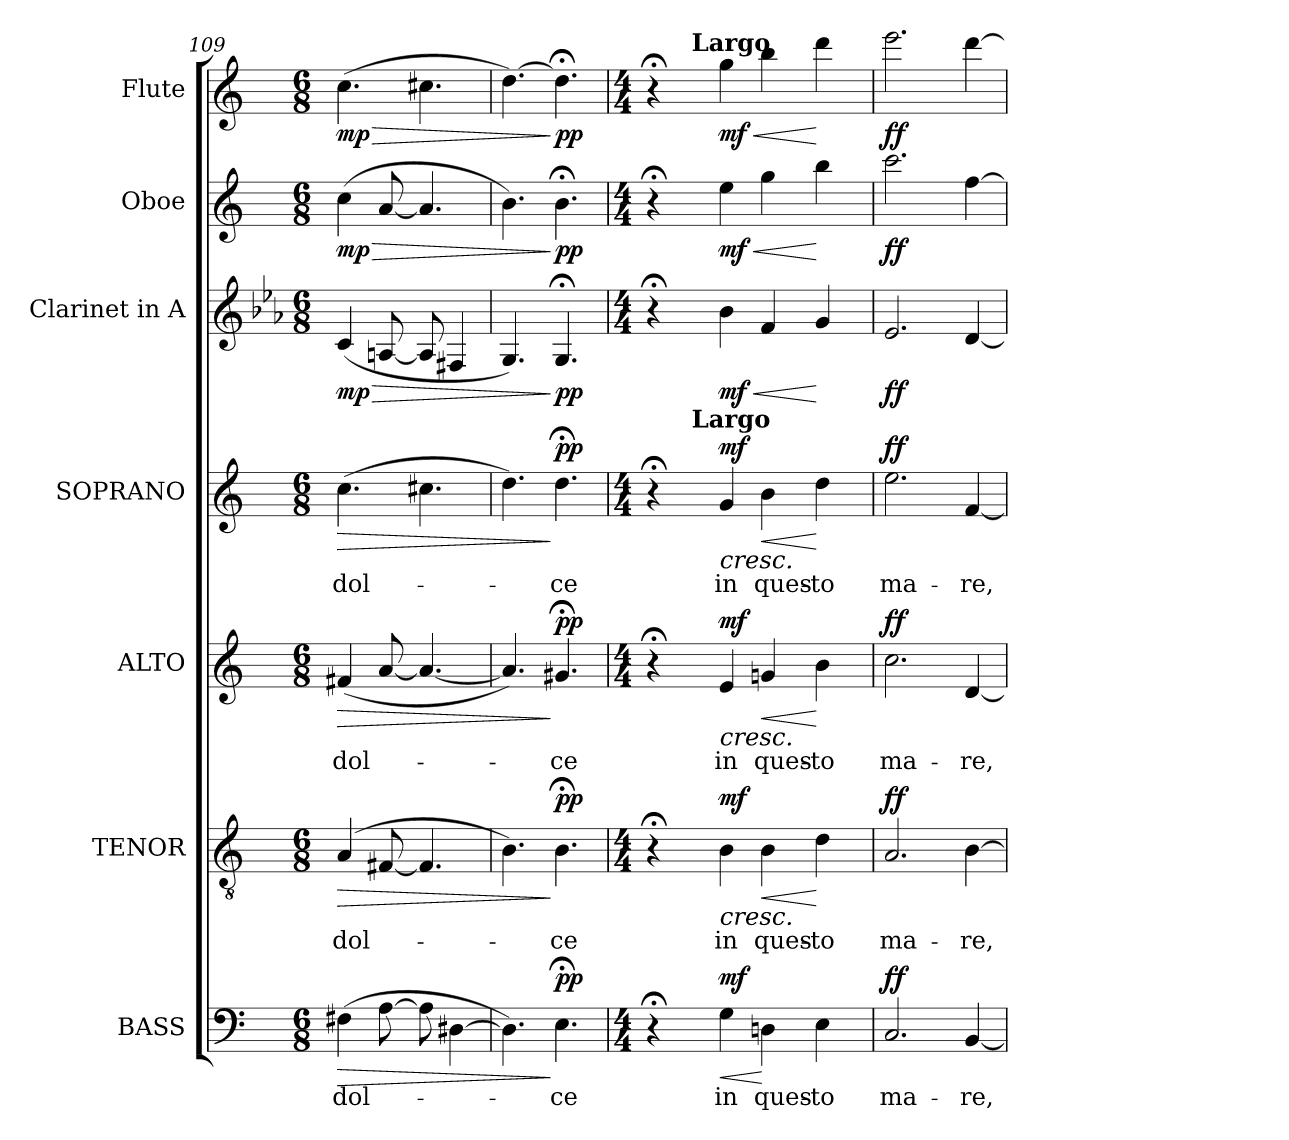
**kern	**text	**dynam	**kern	**text	**dynam	**kern	**text	**dynam	**kern	**text	**dynam	**kern	**dynam	**kern	**dynam	**kern	**dynam
*part7	*part7	*part7	*part6	*part6	*part6	*part5	*part5	*part5	*part4	*part4	*part4	*part3	*part3	*part2	*part2	*part1	*part1
*staff7	*staff7	*staff7	*staff6	*staff6	*staff6	*staff5	*staff5	*staff5	*staff4	*staff4	*staff4	*staff3	*staff3	*staff2	*staff2	*staff1	*staff1
*I"BASS	*	*	*I"TENOR	*	*	*I"ALTO	*	*	*I"SOPRANO	*	*	*I"Clarinet in A	*	*I"Oboe	*	*I"Flute	*
*I'B.	*	*	*I'T.	*	*	*I'A.	*	*	*I'S.	*	*	*I'Cl.	*	*I'Ob.	*	*I'Fl.	*
!!LO:PB:g=z
*clefF4	*	*	*clefGv2	*	*	*clefG2	*	*	*clefG2	*	*	*clefG2	*	*clefG2	*	*clefG2	*
*	*	*	*ITrd7c12	*	*	*	*	*	*	*	*	*ITrd2c3	*	*	*	*	*
*k[]	*	*	*k[]	*	*	*k[]	*	*	*k[]	*	*	*k[]	*	*k[]	*	*k[]	*
*C:	*	*	*C:	*	*	*C:	*	*	*C:	*	*	*C:	*	*C:	*	*C:	*
*M6/8	*	*	*M6/8	*	*	*M6/8	*	*	*M6/8	*	*	*M6/8	*	*M6/8	*	*M6/8	*
=109	=109	=109	=109	=109	=109	=109	=109	=109	=109	=109	=109	=109	=109	=109	=109	=109	=109
!	!LO:LY:b:color=#000000	!LO:HP:b	!	!	!	!	!	!	!	!	!	!	!	!	!	!	!
!	!	!	!	!LO:LY:b:color=#000000	!LO:HP:b	!	!	!	!	!	!	!	!	!	!	!	!
!	!	!	!	!	!	!	!LO:LY:b:color=#000000	!LO:HP:b	!	!	!	!	!	!	!	!	!
!	!	!	!	!	!	!	!	!	!	!LO:LY:b:color=#000000	!LO:HP:b	!	!LO:HP:b	!	!LO:HP:b	!	!LO:HP:b
(4F#Xi\	dol-	>	(4AAi/	dol-	>	(4f#Xi/	dol-	>	(4.cci\	dol-	>	(4Ai/	> mp	(4cci\	> mp	(4.cci\	> mp
[>8Ai\	.	.	[<8FF#Xi/	.	.	[<8ai/	.	.	.	.	.	[<8F#Xi/	.	[<8ai/	.	.	.
8Ai\]	.	.	4.FF#i/]	.	.	4.ai/_<	.	.	4.cc#Xi\	.	.	8F#i/]	.	4.ai/]	.	4.cc#Xi\	.
[>4D#Xi\	.	.	.	.	.	.	.	.	.	.	.	4D#Xi/	.	.	.	.	.
=110	=110	=110	=110	=110	=110	=110	=110	=110	=110	=110	=110	=110	=110	=110	=110	=110	=110
4.D#i\])	.	.	4.BBi\)	.	.	4.ai/])	.	.	4.ddi\)	.	.	4.Ei/)	.	4.bi\)	.	[>4.ddi\)	.
!	!LO:LY:b:color=#000000	!	!	!	!	!	!	!	!	!	!	!	!	!	!	!	!
!	!	!	!	!LO:LY:b:color=#000000	!	!	!	!	!	!	!	!	!	!	!	!	!
!	!	!	!	!	!	!	!LO:LY:b:color=#000000	!	!	!	!	!	!	!	!	!	!
!	!	!	!	!	!	!	!	!	!	!LO:LY:b:color=#000000	!	!	!	!	!	!	!
4.E;i\	-ce	] pp	4.BB;i\	-ce	] pp	4.g#X;i/	-ce	] pp	4.dd;i\	-ce	] pp	4.E;i/	] pp	4.b;i\	] pp	4.dd;i\]	] pp
=111	=111	=111	=111	=111	=111	=111	=111	=111	=111	=111	=111	=111	=111	=111	=111	=111	=111
*M4/4	*	*	*M4/4	*	*	*M4/4	*	*	*M4/4	*	*	*M4/4	*	*M4/4	*	*M4/4	*
*	*	*	*	*	*	*	*	*	*^	*	*	*	*	*	*	*^	*
4r;	.	.	4r;	.	.	4r;	.	.	4r;	16ryy	.	.	4r;	.	4r;	.	4r;	16ryy	.
.	.	.	.	.	.	.	.	.	.	32ryy	.	.	.	.	.	.	.	32ryy	.
.	.	.	.	.	.	.	.	.	.	64ryy	.	.	.	.	.	.	.	64ryy	.
.	.	.	.	.	.	.	.	.	.	128ryy	.	.	.	.	.	.	.	128ryy	.
.	.	.	.	.	.	.	.	.	.	512.ryy	.	.	.	.	.	.	.	512.ryy	.
*	*	*	*	*	*	*	*	*	*MM50	*	*	*	*	*	*	*	*MM50	*	*
!	!	!	!	!	!	!	!	!	!	!	!	!	!	!	!	!	!	!LO:TX:a:B:t=Largo	!
!	!	!	!	!	!	!	!	!	!	!LO:TX:a:B:t=Largo	!	!	!	!	!	!	!	!	!
.	.	.	.	.	.	.	.	.	.	2ryy	.	.	.	.	.	.	.	2ryy	.
!	!LO:LY:b:color=#000000	!LO:HP:b	!	!	!	!	!	!	!	!	!	!	!	!	!	!	!	!	!
!	!	!	!	!LO:LY:b:color=#000000	!LO:HP:b	!	!	!	!	!	!	!	!	!	!	!	!	!	!
!	!	!	!	!	!	!	!LO:LY:b:color=#000000	!LO:HP:b	!	!	!	!	!	!	!	!	!	!	!
!	!	!	!	!	!	!	!	!	!	!	!LO:LY:b:color=#000000	!LO:HP:b	!	!LO:HP:b	!	!LO:HP:b	!	!	!LO:HP:b
4Gi\	in	< mf	4BBi\	in	< mf	4ei/	in	< mf	4gi/	.	in	< mf	4gi\	< mf	4eei\	< mf	4ggi\	.	< mf
!	!LO:LY:b:color=#000000	!	!	!	!	!	!	!	!	!	!	!	!	!	!	!	!	!	!
!	!	!	!	!LO:LY:b:color=#000000	!LO:HP:b	!	!	!	!	!	!	!	!	!	!	!	!	!	!
!	!	!	!	!	!	!	!LO:LY:b:color=#000000	!LO:HP:b	!	!	!	!	!	!	!	!	!	!	!
!	!	!	!	!	!	!	!	!	!	!	!LO:LY:b:color=#000000	!LO:HP:b	!	!	!	!	!	!	!
4Dni\	ques-	[	4BBi\	ques-	<	4gni/	ques-	<	4bi\	.	ques-	<	4di/	.	4ggi\	.	4bbi\	.	.
.	.	.	.	.	.	.	.	.	.	4ryy	.	.	.	.	.	.	.	4ryy	.
!	!LO:LY:b:color=#000000	!	!	!	!	!	!	!	!	!	!	!	!	!	!	!	!	!	!
!	!	!	!	!LO:LY:b:color=#000000	!	!	!	!	!	!	!	!	!	!	!	!	!	!	!
!	!	!	!	!	!	!	!LO:LY:b:color=#000000	!	!	!	!	!	!	!	!	!	!	!	!
!	!	!	!	!	!	!	!	!	!	!	!LO:LY:b:color=#000000	!	!	!	!	!	!	!	!
4Ei\	-to	.	4Di\	-to	[ [	4bi\	-to	[ [	4ddi\	.	-to	[ [	4ei/	[	4bbi\	[	4dddi\	.	[
.	.	.	.	.	.	.	.	.	.	8ryy	.	.	.	.	.	.	.	8ryy	.
.	.	.	.	.	.	.	.	.	.	256ryy	.	.	.	.	.	.	.	256ryy	.
.	.	.	.	.	.	.	.	.	.	1024ryy	.	.	.	.	.	.	.	1024ryy	.
*	*	*	*	*	*	*	*	*	*v	*v	*	*	*	*	*	*	*v	*v	*
=112	=112	=112	=112	=112	=112	=112	=112	=112	=112	=112	=112	=112	=112	=112	=112	=112	=112
*	*	*	*	*	*	*	*	*	*^	*	*	*	*	*	*	*^	*
!	!LO:LY:b:color=#000000	!	!	!	!	!	!	!	!	!	!	!	!	!	!	!	!	!	!
*	*	*	*	*	*	*	*	*	*v	*v	*	*	*	*	*	*	*v	*v	*
*	*	*	*	*	*	*	*	*	*^	*	*	*	*	*	*	*^	*
!	!	!	!	!LO:LY:b:color=#000000	!	!	!	!	!	!	!	!	!	!	!	!	!	!	!
*	*	*	*	*	*	*	*	*	*v	*v	*	*	*	*	*	*	*v	*v	*
*	*	*	*	*	*	*	*	*	*^	*	*	*	*	*	*	*^	*
!	!	!	!	!	!	!	!LO:LY:b:color=#000000	!	!	!	!	!	!	!	!	!	!	!	!
*	*	*	*	*	*	*	*	*	*v	*v	*	*	*	*	*	*	*v	*v	*
*	*	*	*	*	*	*	*	*	*^	*	*	*	*	*	*	*^	*
!	!	!	!	!	!	!	!	!	!	!	!LO:LY:b:color=#000000	!	!	!	!	!	!	!	!
*	*	*	*	*	*	*	*	*	*v	*v	*	*	*	*	*	*	*v	*v	*
2.Ci/	ma-	ff	2.AAi/	ma-	ff	2.cci\	ma-	ff	2.eei\	ma-	ff	2.ci/	ff	2.ccci\	ff	2.eeei\	ff
!	!LO:LY:b:color=#000000	!	!	!	!	!	!	!	!	!	!	!	!	!	!	!	!
!	!	!	!	!LO:LY:b:color=#000000	!	!	!	!	!	!	!	!	!	!	!	!	!
!	!	!	!	!	!	!	!LO:LY:b:color=#000000	!	!	!	!	!	!	!	!	!	!
!	!	!	!	!	!	!	!	!	!	!LO:LY:b:color=#000000	!	!	!	!	!	!	!
[<4BBi/	-re,	.	[>4BBi\	-re,	.	[<4di/	-re,	.	[<4fi/	-re,	.	[<4Bi/	.	[>4ffi\	.	[>4dddi\	.
=	=	=	=	=	=	=	=	=	=	=	=	=	=	=	=	=	=
*-	*-	*-	*-	*-	*-	*-	*-	*-	*-	*-	*-	*-	*-	*-	*-	*-	*-
